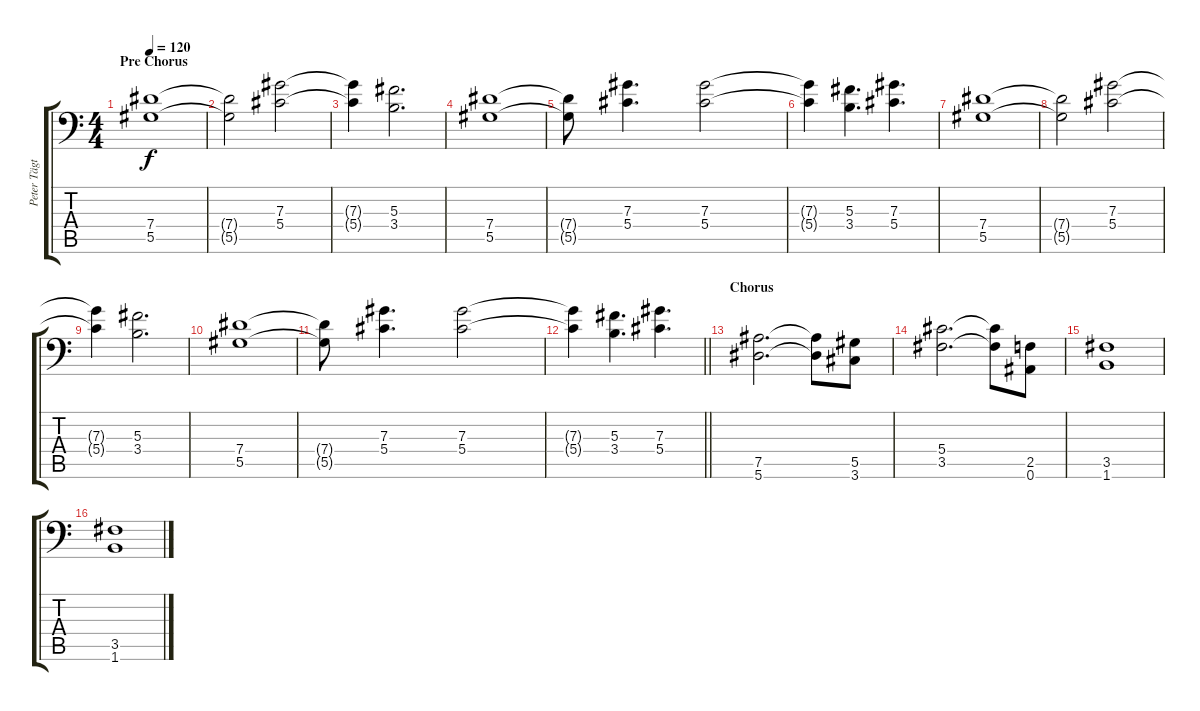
\track ("Peter Tägtgren " "Peter Tägt") {instrument distortionguitar}
\staff {score tabs}
\tuning (Bb3 F3 Db3 Ab2 Eb2 Bb1) {hide}
\ts (4 4)
\section ("" "Pre Chorus")
\tempo 120
\clef f4
\ks c
(7.4 5.5).1{dy f} |
(7.4{t} 5.5{t}).2 (7.3 5.4).2 |
(7.3{t} 5.4{t}).4 (5.3 3.4).2{d} |
(7.4 5.5).1 |
(7.4{t} 5.5{t}).8 (7.3 5.4).4{d} (7.3 5.4).2 |
(7.3{t} 5.4{t}).4 (5.3 3.4).4{d} (7.3 5.4).4{d} |
(7.4 5.5).1 |
(7.4{t} 5.5{t}).2 (7.3 5.4).2 |
(7.3{t} 5.4{t}).4 (5.3 3.4).2{d} |
(7.4 5.5).1 |
(7.4{t} 5.5{t}).8 (7.3 5.4).4{d} (7.3 5.4).2 |
\barLineRight lightlight
(7.3{t} 5.4{t}).4 (5.3 3.4).4{d} (7.3 5.4).4{d} |
\section ("" "Chorus")
(7.5 5.6).2{d volume 10} (7.5{t} 5.6{t}).8 (5.5 3.6).8 |
(5.4 3.5).2{d} (5.4{t} 3.5{t}).8 (2.5 0.6).8 |
(3.5 1.6).1 |
(3.5 1.6).1
